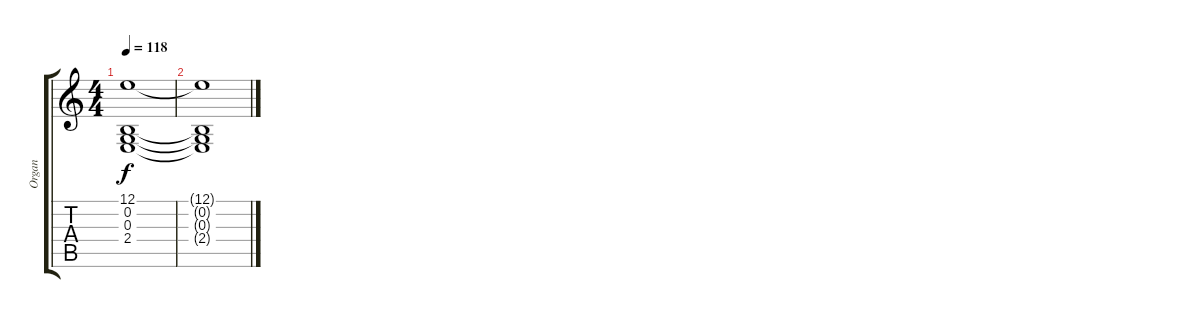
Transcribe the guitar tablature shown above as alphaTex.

\track ("Organ" "Organ") {instrument recorder}
\staff {score tabs}
\tuning (E4 B3 G3 D3 A2 E2) {hide}
\ts (4 4)
\tempo 118
\clef g2
\ks c
(12.1 0.2 0.3 2.4).1{dy f} |
(12.1{t} 0.2{t} 0.3{t} 2.4{t}).1
